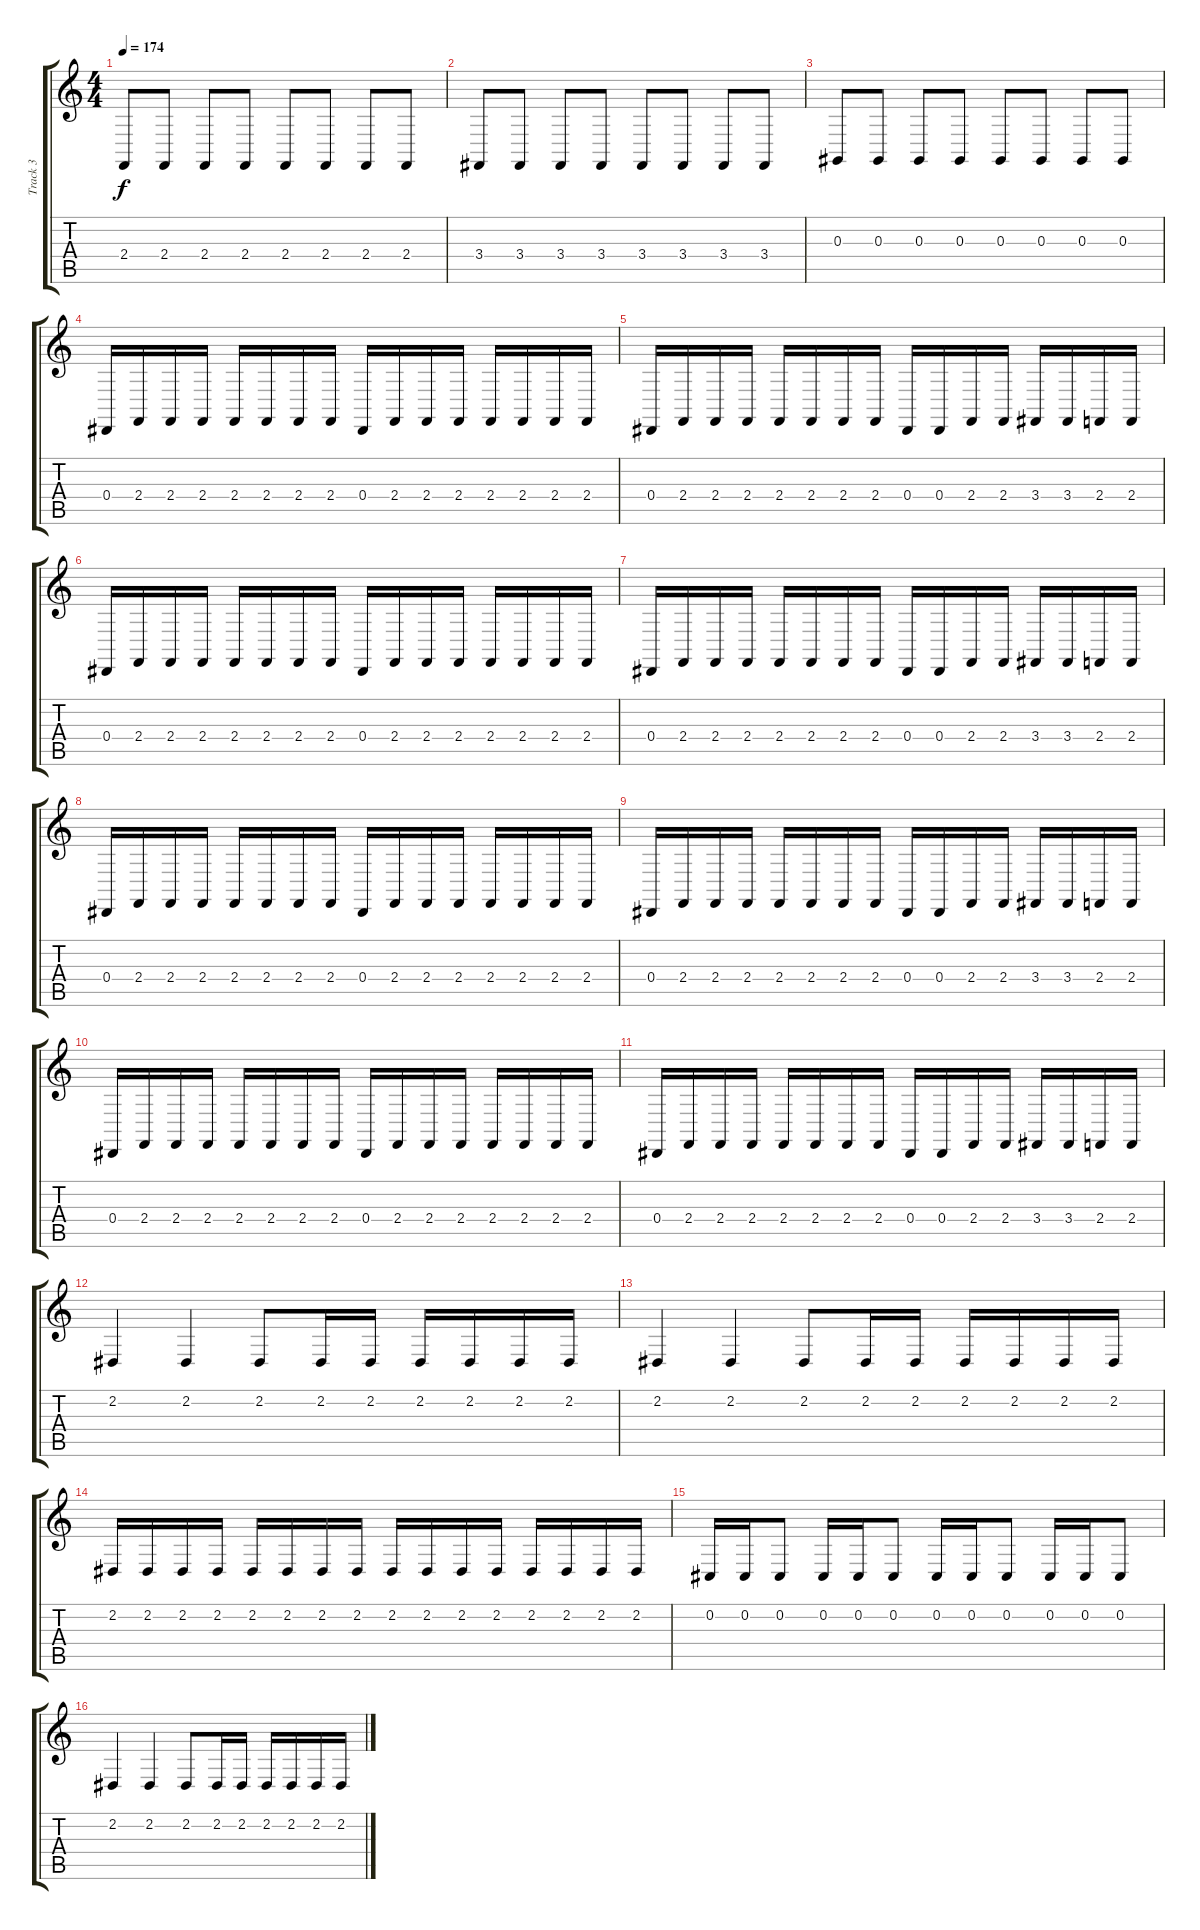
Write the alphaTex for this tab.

\track ("Track 3" "Track 3") {instrument electricbasspick}
\staff {score tabs}
\tuning (Gb2 Db2 Ab1 Eb1 B0 Eb2) {hide}
\ts (4 4)
\tempo 174
\clef g2
\ks c
2.4.8{dy f} 2.4.8 2.4.8 2.4.8 2.4.8 2.4.8 2.4.8 2.4.8 |
3.4.8 3.4.8 3.4.8 3.4.8 3.4.8 3.4.8 3.4.8 3.4.8 |
0.3.8 0.3.8 0.3.8 0.3.8 0.3.8 0.3.8 0.3.8 0.3.8 |
0.4.16 2.4.16 2.4.16 2.4.16 2.4.16 2.4.16 2.4.16 2.4.16 0.4.16 2.4.16 2.4.16 2.4.16 2.4.16 2.4.16 2.4.16 2.4.16 |
0.4.16 2.4.16 2.4.16 2.4.16 2.4.16 2.4.16 2.4.16 2.4.16 0.4.16 0.4.16 2.4.16 2.4.16 3.4.16 3.4.16 2.4.16 2.4.16 |
0.4.16 2.4.16 2.4.16 2.4.16 2.4.16 2.4.16 2.4.16 2.4.16 0.4.16 2.4.16 2.4.16 2.4.16 2.4.16 2.4.16 2.4.16 2.4.16 |
0.4.16 2.4.16 2.4.16 2.4.16 2.4.16 2.4.16 2.4.16 2.4.16 0.4.16 0.4.16 2.4.16 2.4.16 3.4.16 3.4.16 2.4.16 2.4.16 |
0.4.16 2.4.16 2.4.16 2.4.16 2.4.16 2.4.16 2.4.16 2.4.16 0.4.16 2.4.16 2.4.16 2.4.16 2.4.16 2.4.16 2.4.16 2.4.16 |
0.4.16 2.4.16 2.4.16 2.4.16 2.4.16 2.4.16 2.4.16 2.4.16 0.4.16 0.4.16 2.4.16 2.4.16 3.4.16 3.4.16 2.4.16 2.4.16 |
0.4.16 2.4.16 2.4.16 2.4.16 2.4.16 2.4.16 2.4.16 2.4.16 0.4.16 2.4.16 2.4.16 2.4.16 2.4.16 2.4.16 2.4.16 2.4.16 |
0.4.16 2.4.16 2.4.16 2.4.16 2.4.16 2.4.16 2.4.16 2.4.16 0.4.16 0.4.16 2.4.16 2.4.16 3.4.16 3.4.16 2.4.16 2.4.16 |
2.2.4 2.2.4 2.2.8 2.2.16 2.2.16 2.2.16 2.2.16 2.2.16 2.2.16 |
2.2.4 2.2.4 2.2.8 2.2.16 2.2.16 2.2.16 2.2.16 2.2.16 2.2.16 |
2.2.16 2.2.16 2.2.16 2.2.16 2.2.16 2.2.16 2.2.16 2.2.16 2.2.16 2.2.16 2.2.16 2.2.16 2.2.16 2.2.16 2.2.16 2.2.16 |
0.2.16 0.2.16 0.2.8 0.2.16 0.2.16 0.2.8 0.2.16 0.2.16 0.2.8 0.2.16 0.2.16 0.2.8 |
2.2.4 2.2.4 2.2.8 2.2.16 2.2.16 2.2.16 2.2.16 2.2.16 2.2.16
